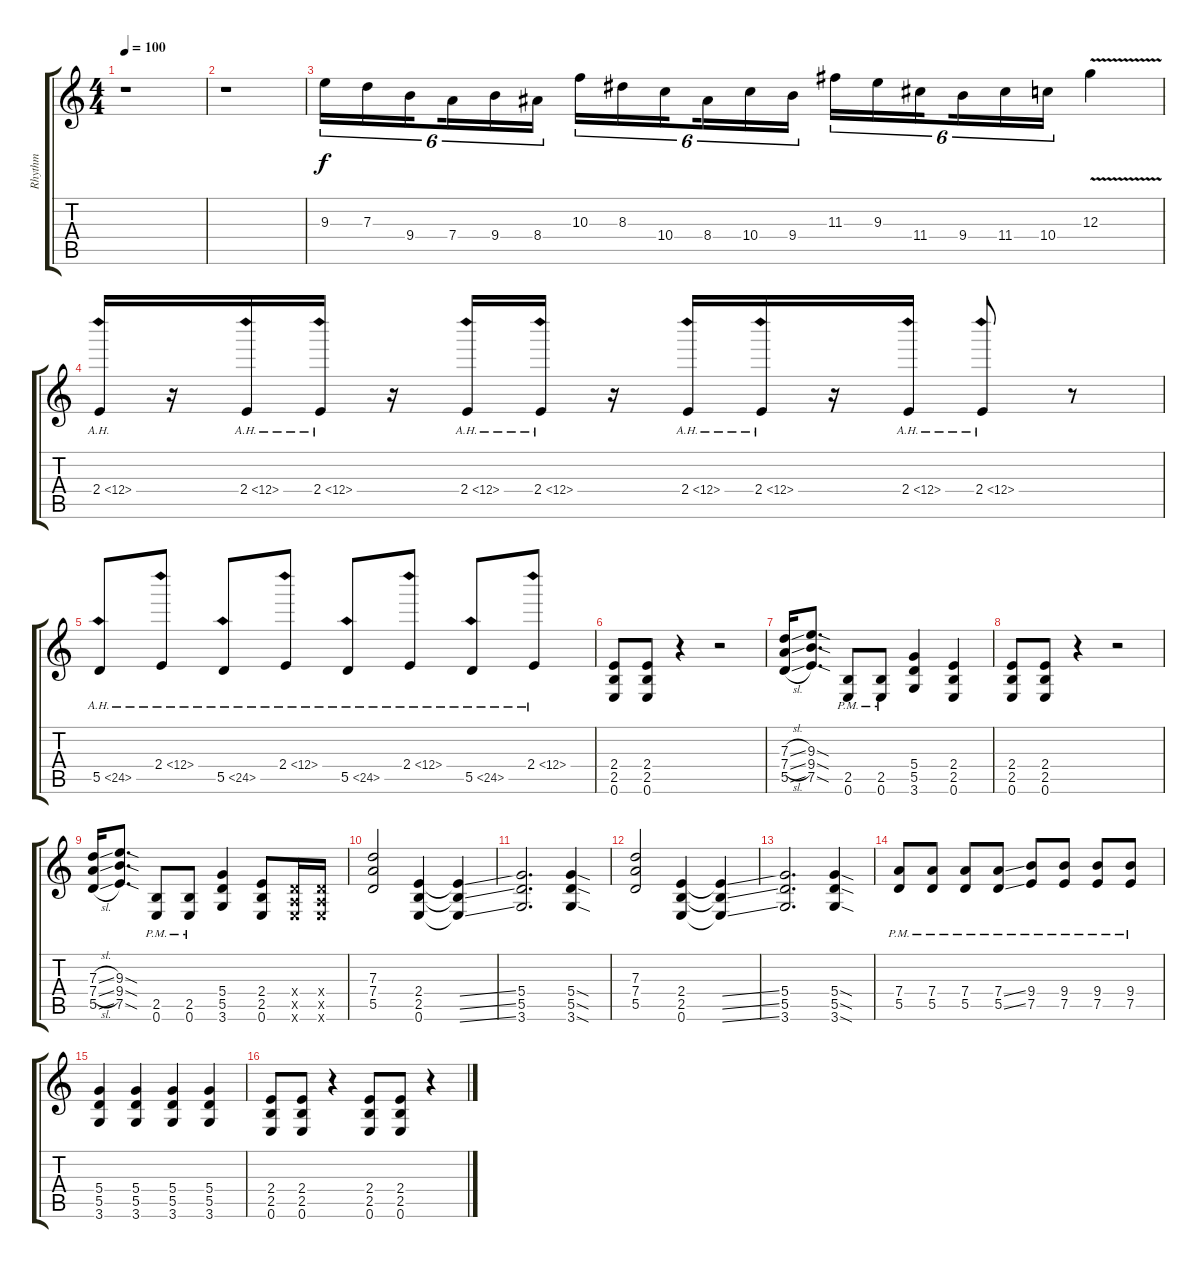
\track ("Rhythm" "Rhythm") {instrument overdrivenguitar}
\staff {score tabs}
\tuning (E4 B3 G3 D3 A2 E2) {hide}
\ts (4 4)
\tempo 100
\clef g2
\ks c
r.1{dy f} |
r.1 |
9.3.16{tu (6 4)} 7.3.16{tu (6 4)} 9.4.16{tu (6 4) beam splitsecondary} 7.4.16{tu (6 4)} 9.4.16{tu (6 4)} 8.4.16{tu (6 4)} 10.3.16{tu (6 4)} 8.3.16{tu (6 4)} 10.4.16{tu (6 4) beam splitsecondary} 8.4.16{tu (6 4)} 10.4.16{tu (6 4)} 9.4.16{tu (6 4)} 11.3.16{tu (6 4)} 9.3.16{tu (6 4)} 11.4.16{tu (6 4) beam splitsecondary} 9.4.16{tu (6 4)} 11.4.16{tu (6 4)} 10.4.16{tu (6 4)} 12.3{v}.4 |
2.4{ah 10}.16 r.16 2.4{ah 10}.16 2.4{ah 10}.16 r.16 2.4{ah 10}.16 2.4{ah 10}.16 r.16 2.4{ah 10}.16 2.4{ah 10}.16 r.16 2.4{ah 10}.16 2.4{ah 10}.8 r.8 |
5.5{ah 19}.8 2.4{ah 10}.8 5.5{ah 19}.8 2.4{ah 10}.8 5.5{ah 19}.8 2.4{ah 10}.8 5.5{ah 19}.8 2.4{ah 10}.8 |
(2.4 2.5 0.6).8 (2.4 2.5 0.6).8 r.4 r.2 |
(7.3{sl} 7.4{sl} 5.5{sl}).16 (9.3{sod} 9.4{sod} 7.5{sod}).8{d} (2.5{pm} 0.6{pm}).8 (2.5{pm} 0.6{pm}).8 (5.4 5.5 3.6).4 (2.4 2.5 0.6).4 |
(2.4 2.5 0.6).8 (2.4 2.5 0.6).8 r.4 r.2 |
(7.3{sl} 7.4{sl} 5.5{sl}).16 (9.3{sod} 9.4{sod} 7.5{sod}).8{d} (2.5{pm} 0.6{pm}).8 (2.5{pm} 0.6{pm}).8 (5.4 5.5 3.6).4 (2.4 2.5 0.6).8 (0.4{x} 0.5{x} 0.6{x}).16 (0.4{x} 0.5{x} 0.6{x}).16 |
(7.3 7.4 5.5).2 (2.4 2.5 0.6).4 (2.4{ss t} 2.5{ss t} 0.6{ss t}).4 |
(5.4 5.5 3.6).2{d} (5.4{sod} 5.5{sod} 3.6{sod}).4 |
(7.3 7.4 5.5).2 (2.4 2.5 0.6).4 (2.4{ss t} 2.5{ss t} 0.6{ss t}).4 |
(5.4 5.5 3.6).2{d} (5.4{sod} 5.5{sod} 3.6{sod}).4 |
(7.4{pm} 5.5{pm}).8 (7.4{pm} 5.5{pm}).8 (7.4{pm} 5.5{pm}).8 (7.4{ss pm} 5.5{ss pm}).8 (9.4{pm} 7.5{pm}).8 (9.4{pm} 7.5{pm}).8 (9.4{pm} 7.5{pm}).8 (9.4{pm} 7.5{pm}).8 |
(5.4 5.5 3.6).4 (5.4 5.5 3.6).4 (5.4 5.5 3.6).4 (5.4 5.5 3.6).4 |
(2.4 2.5 0.6).8 (2.4 2.5 0.6).8 r.4 (2.4 2.5 0.6).8 (2.4 2.5 0.6).8 r.4
